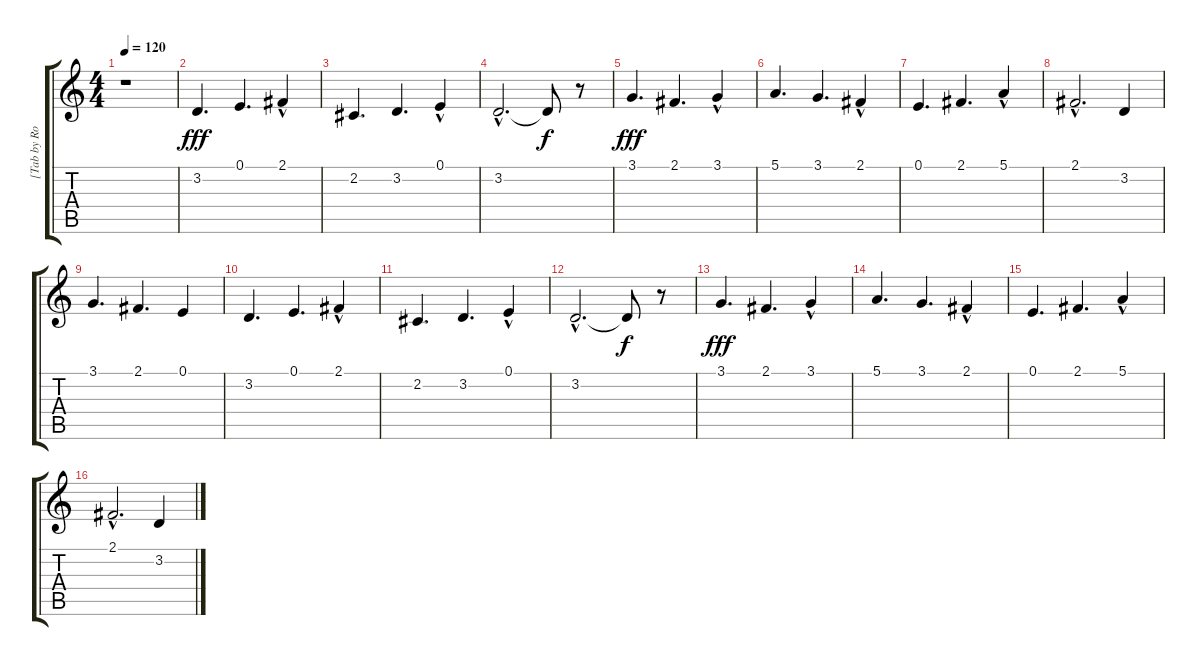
\track ("[Tab by Rodrigo Takahashi]" "[Tab by Ro") {instrument pad1newage}
\staff {score tabs}
\tuning (E4 B3 G3 D3 A2 E2) {hide}
\ts (4 4)
\tempo 120
\clef g2
\ks c
r.1{dy fff} |
3.2.4{d} 0.1.4{d} 2.1{hac}.4 |
2.2.4{d} 3.2.4{d} 0.1{hac}.4 |
3.2{hac}.2{d} 3.2{t}.8{dy f} r.8 |
3.1.4{d dy fff} 2.1.4{d} 3.1{hac}.4 |
5.1.4{d} 3.1.4{d} 2.1{hac}.4 |
0.1.4{d} 2.1.4{d} 5.1{hac}.4 |
2.1{hac}.2{d} 3.2.4 |
3.1.4{d} 2.1.4{d} 0.1.4 |
3.2.4{d} 0.1.4{d} 2.1{hac}.4 |
2.2.4{d} 3.2.4{d} 0.1{hac}.4 |
3.2{hac}.2{d} 3.2{t}.8{dy f} r.8 |
3.1.4{d dy fff} 2.1.4{d} 3.1{hac}.4 |
5.1.4{d} 3.1.4{d} 2.1{hac}.4 |
0.1.4{d} 2.1.4{d} 5.1{hac}.4 |
2.1{hac}.2{d} 3.2.4
